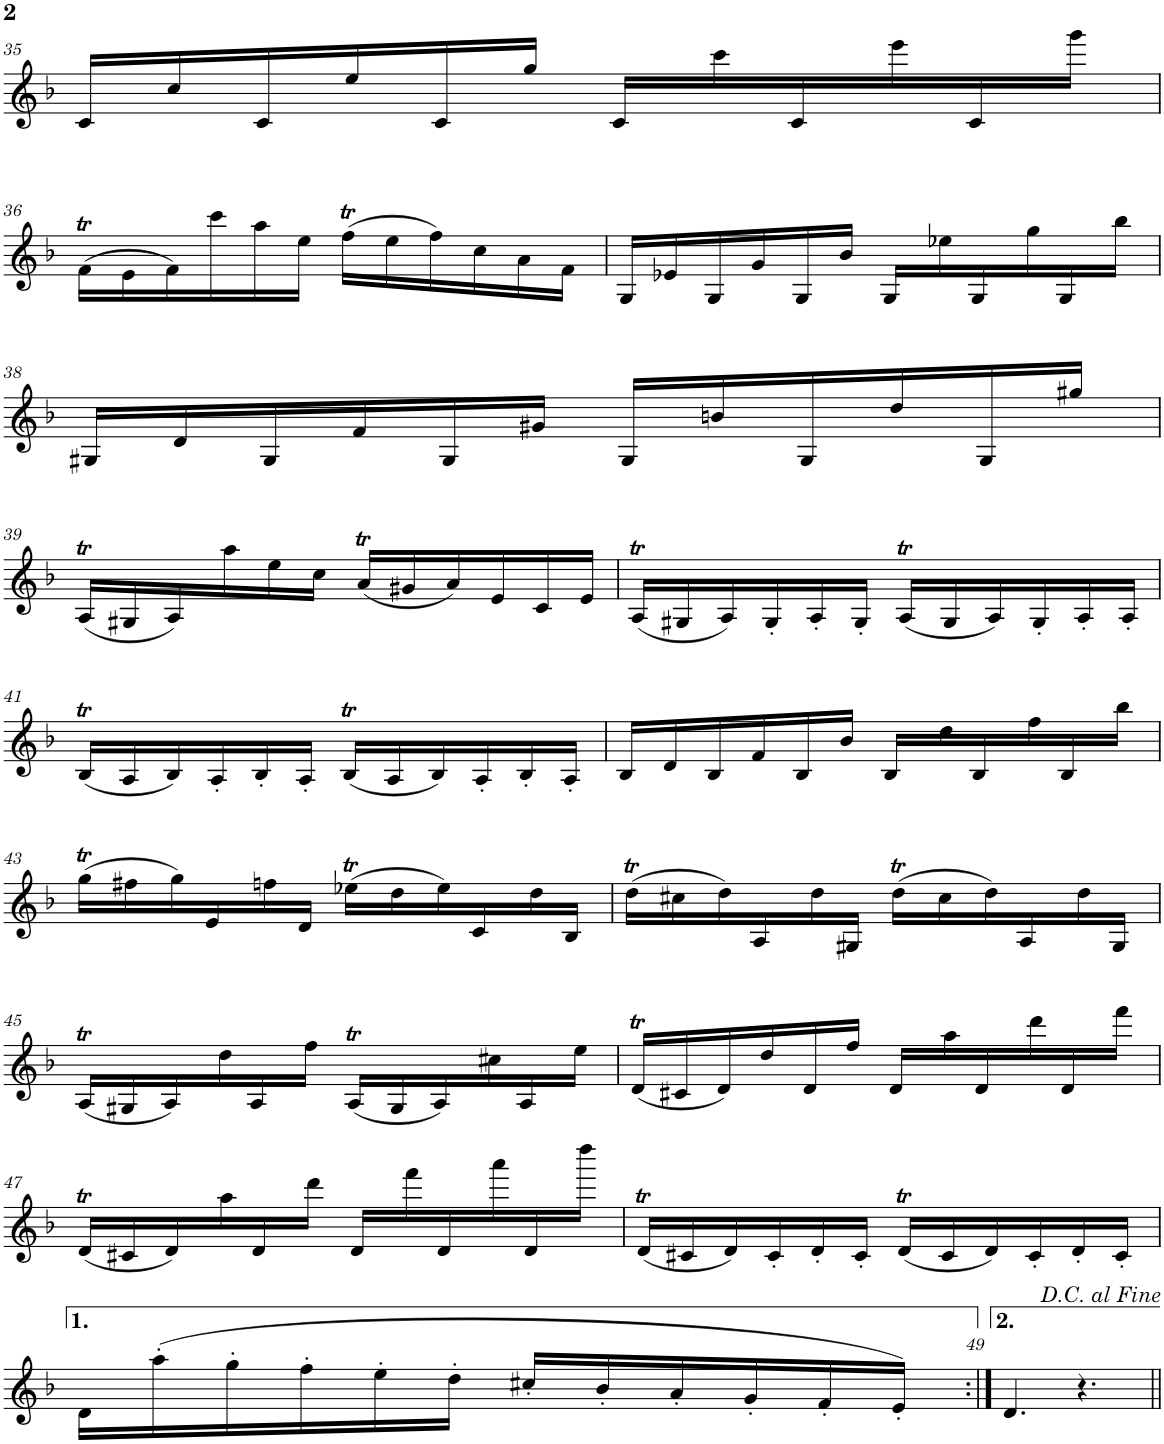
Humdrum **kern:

**kern
*part1
*staff1
*I"Violin
*I'Vln.
!!LO:PB:g=z
*clefG2
*k[b-]
*M6/8
=35
16c/LL
16cc/
16c/
16ee/
16c/
16gg/JJ
16c/LL
16ccc\
16c/
16eee\
16c/
16ggg\JJ
!!LO:LB:g=z
=36
(16fT\LL
16e\
16f\)
16ccc\
16aa\
16ee\JJ
(16ffT\LL
16ee\
16ff\)
16cc\
16a\
16f\JJ
=37
16G/LL
16e-X/
16G/
16g/
16G/
16b-/JJ
16G/LL
16ee-X\
16G/
16gg\
16G/
16bb-\JJ
!!LO:LB:g=z
=38
16G#X/LL
16d/
16G#/
16f/
16G#/
16g#X/JJ
16G#/LL
16bn/
16G#/
16dd/
16G#/
16gg#X/JJ
!!LO:LB:g=z
=39
(16At/LL
16G#X/
16A/)
16aa\
16ee\
16cc\JJ
(16at/LL
16g#X/
16a/)
16e/
16c/
16e/JJ
=40
(16At/LL
16G#X/
16A/)
16G#'/
16A'/
16G#'/JJ
(16At/LL
16G#/
16A/)
16G#'/
16A'/
16A'/JJ
!!LO:LB:g=z
=41
(16B-T/LL
16A/
16B-/)
16A'/
16B-'/
16A'/JJ
(16B-T/LL
16A/
16B-/)
16A'/
16B-'/
16A'/JJ
=42
16B-/LL
16d/
16B-/
16f/
16B-/
16b-/JJ
16B-/LL
16dd\
16B-/
16ff\
16B-/
16bb-\JJ
!!LO:LB:g=z
=43
(16ggT\LL
16ff#X\
16gg\)
16e/
16ffn\
16d/JJ
(16ee-XT\LL
16dd\
16ee-\)
16c/
16dd\
16B-/JJ
=44
(16ddT\LL
16cc#X\
16dd\)
16A/
16dd\
16G#X/JJ
(16ddT\LL
16cc#\
16dd\)
16A/
16dd\
16G#/JJ
!!LO:LB:g=z
=45
(16At/LL
16G#X/
16A/)
16dd\
16A/
16ff\JJ
(16At/LL
16G#/
16A/)
16cc#X\
16A/
16ee\JJ
=46
(16dT/LL
16c#X/
16d/)
16dd/
16d/
16ff/JJ
16d/LL
16aa\
16d/
16ddd\
16d/
16fff\JJ
!!LO:LB:g=z
=47
(16dT/LL
16c#X/
16d/)
16aa\
16d/
16ddd\JJ
16d/LL
16fff\
16d/
16aaa\
16d/
16dddd\JJ
=48
(16dT/LL
16c#X/
16d/)
16c#'/
16d'/
16c#'/JJ
(16dT/LL
16c#/
16d/)
16c#'/
16d'/
16c#'/JJ
!!LO:LB:g=z
=48X1
16d\LL
(16aa'\
16gg'\
16ff'\
16ee'\
16dd'\JJ
16cc#X'/LL
16b-'/
16a'/
16g'/
16f'/
16e'/JJ)
=49:|!
4.d/
4.r
=||
*-
